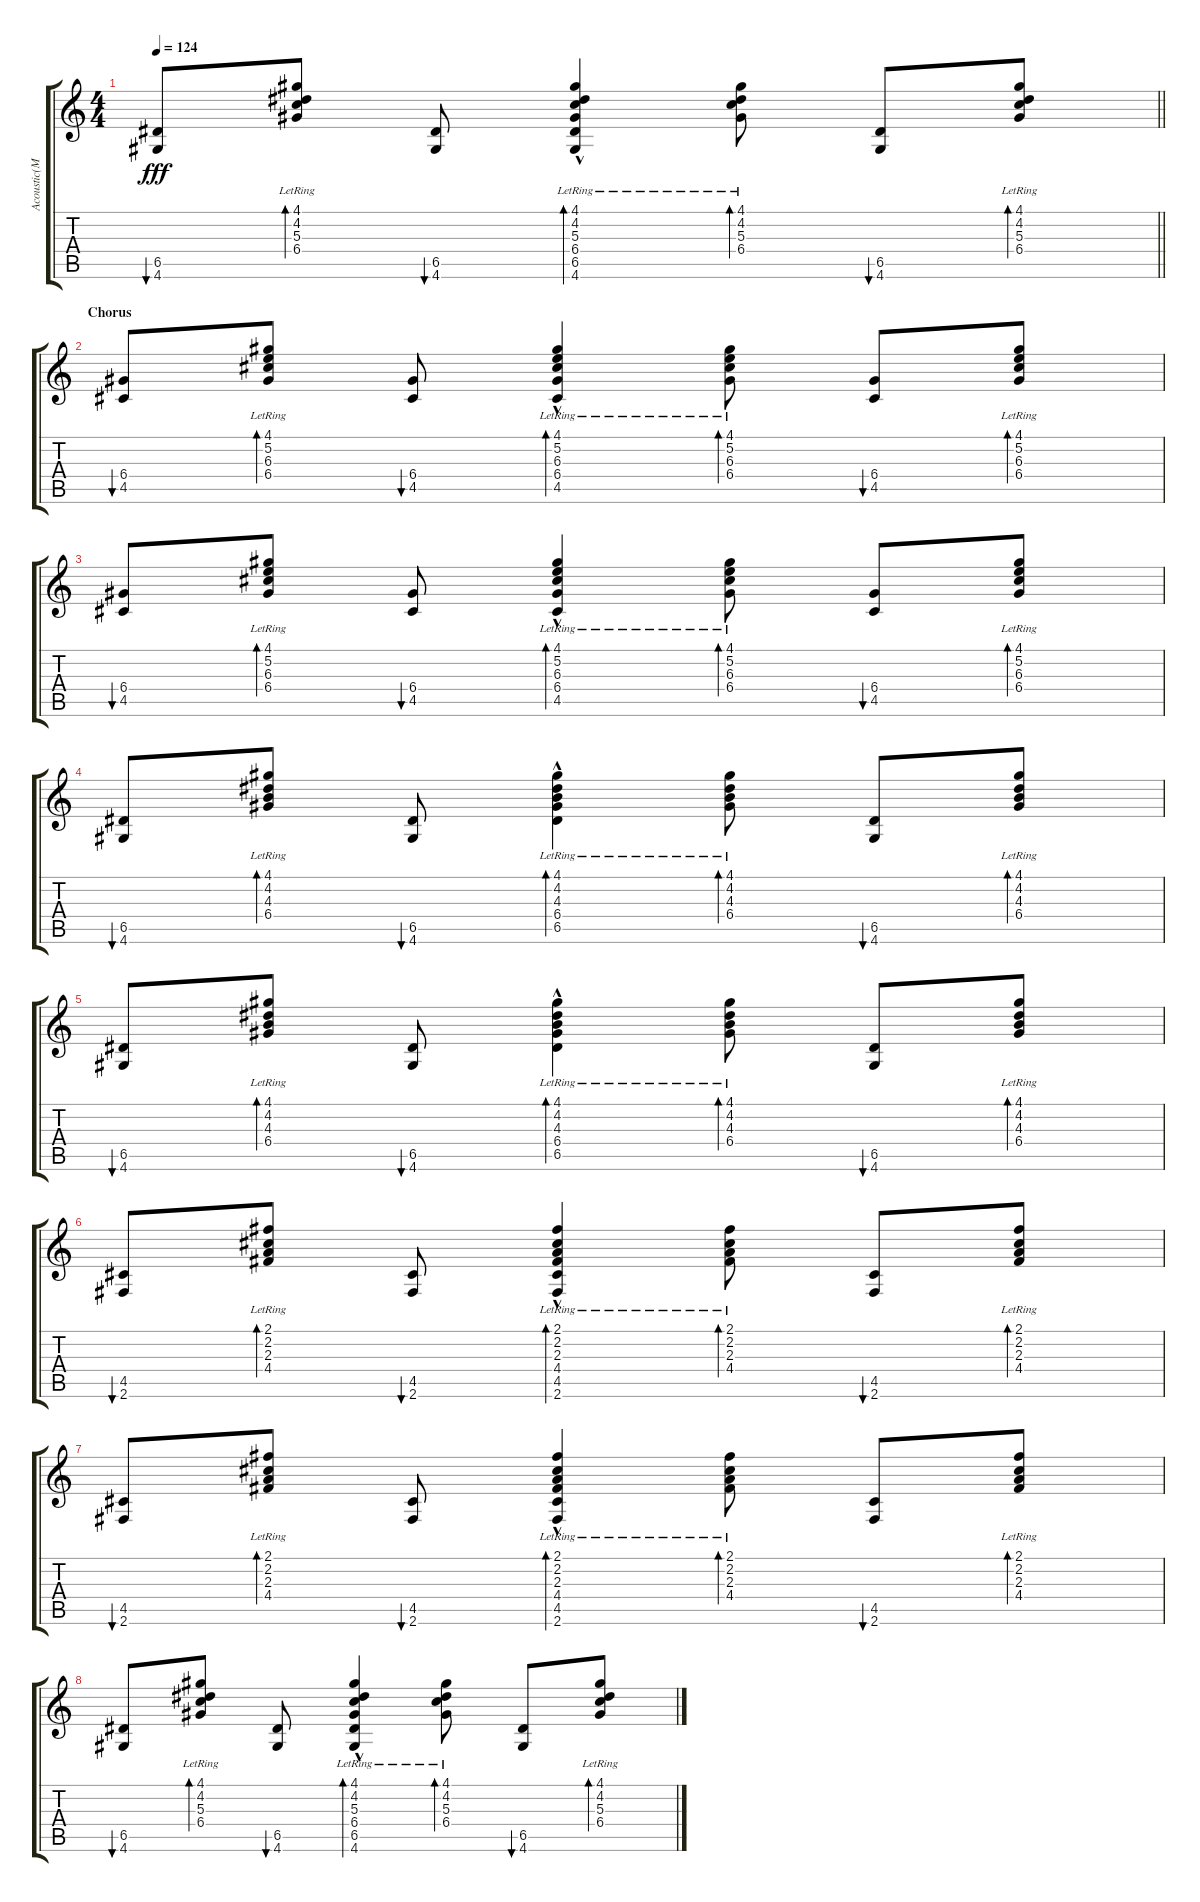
\track ("Acoustic(Mhala)" "Acoustic(M") {instrument acousticguitarsteel}
\staff {score tabs}
\tuning (E4 B3 G3 D3 A2 E2) {hide}
\ts (4 4)
\tempo 124
\clef g2
\barLineRight lightlight
\ks c
(6.5 4.6).8{bu 30 dy fff} (4.1 4.2 5.3 6.4{lr}).8{bd 30} (6.5 4.6).8{bu 30} (4.1 4.2 5.3 6.4{lr} 6.5 4.6{hac}).4{bd 30} (4.1 4.2 5.3 6.4{lr}).8{bd 30} (6.5 4.6).8{bu 30} (4.1 4.2 5.3 6.4{lr}).8{bd 30} |
\section ("" "Chorus")
(6.4 4.5).8{bu 30} (4.1 5.2 6.3{lr} 6.4).8{bd 30} (6.4 4.5).8{bu 30} (4.1 5.2 6.3{hac lr} 6.4 4.5).4{bd 30} (4.1 5.2 6.3{lr} 6.4).8{bd 30} (6.4 4.5).8{bu 30} (4.1 5.2 6.3{lr} 6.4).8{bd 30} |
(6.4 4.5).8{bu 30} (4.1 5.2 6.3{lr} 6.4).8{bd 30} (6.4 4.5).8{bu 30} (4.1 5.2 6.3{hac lr} 6.4 4.5).4{bd 30} (4.1 5.2 6.3{lr} 6.4).8{bd 30} (6.4 4.5).8{bu 30} (4.1 5.2 6.3{lr} 6.4).8{bd 30} |
(6.5 4.6).8{bu 30} (4.1 4.2 4.3 6.4{lr}).8{bd 30} (6.5 4.6).8{bu 30} (4.1 4.2 4.3 6.4{lr} 6.5{hac}).4{bd 30} (4.1 4.2 4.3 6.4{lr}).8{bd 30} (6.5 4.6).8{bu 30} (4.1 4.2 4.3 6.4{lr}).8{bd 30} |
(6.5 4.6).8{bu 30} (4.1 4.2 4.3 6.4{lr}).8{bd 30} (6.5 4.6).8{bu 30} (4.1 4.2 4.3 6.4{lr} 6.5{hac}).4{bd 30} (4.1 4.2 4.3 6.4{lr}).8{bd 30} (6.5 4.6).8{bu 30} (4.1 4.2 4.3 6.4{lr}).8{bd 30} |
(4.5 2.6).8{bu 30} (2.1 2.2 2.3 4.4{lr}).8{bd 30} (4.5 2.6).8{bu 30} (2.1 2.2 2.3 4.4{lr} 4.5 2.6{hac}).4{bd 30} (2.1 2.2 2.3 4.4{lr}).8{bd 30} (4.5 2.6).8{bu 30} (2.1 2.2 2.3 4.4{lr}).8{bd 30} |
(4.5 2.6).8{bu 30} (2.1 2.2 2.3 4.4{lr}).8{bd 30} (4.5 2.6).8{bu 30} (2.1 2.2 2.3 4.4{lr} 4.5 2.6{hac}).4{bd 30} (2.1 2.2 2.3 4.4{lr}).8{bd 30} (4.5 2.6).8{bu 30} (2.1 2.2 2.3 4.4{lr}).8{bd 30} |
(6.5 4.6).8{bu 30} (4.1 4.2 5.3 6.4{lr}).8{bd 30} (6.5 4.6).8{bu 30} (4.1 4.2 5.3 6.4{lr} 6.5 4.6{hac}).4{bd 30} (4.1 4.2 5.3 6.4{lr}).8{bd 30} (6.5 4.6).8{bu 30} (4.1 4.2 5.3 6.4{lr}).8{bd 30}
